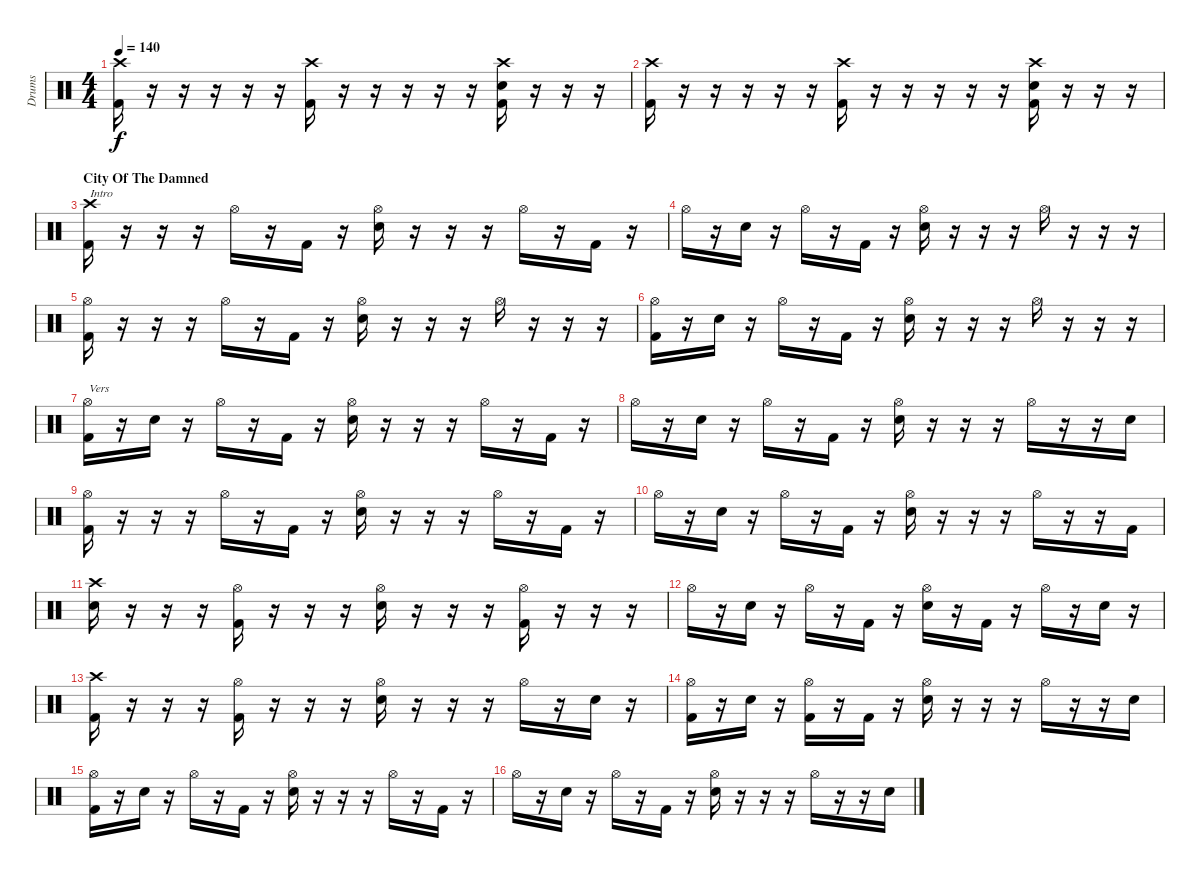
\track ("Drums" "Drums") {instrument percussion}
\staff {score}
\articulation defaults
\ts (4 4)
\tempo 140
\clef neutral
\ks c
("Crash high (hit)" "Kick (hit) 2").16{dy f} r.16 r.16 r.16 r.16 r.16 ("Crash high (hit)" "Kick (hit) 2").16 r.16 r.16 r.16 r.16 r.16 ("Crash high (hit)" "Snare (hit) 2" "Kick (hit) 2").16 r.16 r.16 r.16 |
("Crash high (hit)" "Kick (hit) 2").16 r.16 r.16 r.16 r.16 r.16 ("Crash high (hit)" "Kick (hit) 2").16 r.16 r.16 r.16 r.16 r.16 ("Crash high (hit)" "Snare (hit) 2" "Kick (hit) 2").16 r.16 r.16 r.16 |
\section ("" "City Of The Damned")
("Crash high (hit)" "Kick (hit) 2").16{txt "Intro"} r.16 r.16 r.16 "Hi-Hat (open)".16 r.16 "Kick (hit) 2".16 r.16 ("Hi-Hat (open)" "Snare (hit) 2").16 r.16 r.16 r.16 "Hi-Hat (open)".16 r.16 "Kick (hit) 2".16 r.16 |
"Hi-Hat (open)".16 r.16 "Snare (hit) 2".16 r.16 "Hi-Hat (open)".16 r.16 "Kick (hit) 2".16 r.16 ("Hi-Hat (open)" "Snare (hit) 2").16 r.16 r.16 r.16 "Hi-Hat (open)".16 r.16 r.16 r.16 |
("Hi-Hat (open)" "Kick (hit) 2").16 r.16 r.16 r.16 "Hi-Hat (open)".16 r.16 "Kick (hit) 2".16 r.16 ("Hi-Hat (open)" "Snare (hit) 2").16 r.16 r.16 r.16 "Hi-Hat (open)".16 r.16 r.16 r.16 |
("Hi-Hat (open)" "Kick (hit) 2").16 r.16 "Snare (hit) 2".16 r.16 "Hi-Hat (open)".16 r.16 "Kick (hit) 2".16 r.16 ("Hi-Hat (open)" "Snare (hit) 2").16 r.16 r.16 r.16 "Hi-Hat (open)".16 r.16 r.16 r.16 |
("Hi-Hat (open)" "Kick (hit) 2").16{txt "Vers"} r.16 "Snare (hit) 2".16 r.16 "Hi-Hat (open)".16 r.16 "Kick (hit) 2".16 r.16 ("Hi-Hat (open)" "Snare (hit) 2").16 r.16 r.16 r.16 "Hi-Hat (open)".16 r.16 "Kick (hit) 2".16 r.16 |
"Hi-Hat (open)".16 r.16 "Snare (hit) 2".16 r.16 "Hi-Hat (open)".16 r.16 "Kick (hit) 2".16 r.16 ("Hi-Hat (open)" "Snare (hit) 2").16 r.16 r.16 r.16 "Hi-Hat (open)".16 r.16 r.16 "Snare (hit) 2".16 |
("Hi-Hat (open)" "Kick (hit) 2").16 r.16 r.16 r.16 "Hi-Hat (open)".16 r.16 "Kick (hit) 2".16 r.16 ("Hi-Hat (open)" "Snare (hit) 2").16 r.16 r.16 r.16 "Hi-Hat (open)".16 r.16 "Kick (hit) 2".16 r.16 |
"Hi-Hat (open)".16 r.16 "Snare (hit) 2".16 r.16 "Hi-Hat (open)".16 r.16 "Kick (hit) 2".16 r.16 ("Hi-Hat (open)" "Snare (hit) 2").16 r.16 r.16 r.16 "Hi-Hat (open)".16 r.16 r.16 "Kick (hit) 2".16 |
("Crash high (hit)" "Snare (hit) 2").16 r.16 r.16 r.16 ("Hi-Hat (open)" "Kick (hit) 2").16 r.16 r.16 r.16 ("Hi-Hat (open)" "Snare (hit) 2").16 r.16 r.16 r.16 ("Hi-Hat (open)" "Kick (hit) 2").16 r.16 r.16 r.16 |
"Hi-Hat (open)".16 r.16 "Snare (hit) 2".16 r.16 "Hi-Hat (open)".16 r.16 "Kick (hit) 2".16 r.16 ("Hi-Hat (open)" "Snare (hit) 2").16 r.16 "Kick (hit) 2".16 r.16 "Hi-Hat (open)".16 r.16 "Snare (hit) 2".16 r.16 |
("Crash high (hit)" "Kick (hit) 2").16 r.16 r.16 r.16 ("Hi-Hat (open)" "Kick (hit) 2").16 r.16 r.16 r.16 ("Hi-Hat (open)" "Snare (hit) 2").16 r.16 r.16 r.16 "Hi-Hat (open)".16 r.16 "Snare (hit) 2".16 r.16 |
("Hi-Hat (open)" "Kick (hit) 2").16 r.16 "Snare (hit) 2".16 r.16 ("Hi-Hat (open)" "Kick (hit) 2").16 r.16 "Kick (hit) 2".16 r.16 ("Hi-Hat (open)" "Snare (hit) 2").16 r.16 r.16 r.16 "Hi-Hat (open)".16 r.16 r.16 "Snare (hit) 2".16 |
("Hi-Hat (open)" "Kick (hit) 2").16 r.16 "Snare (hit) 2".16 r.16 "Hi-Hat (open)".16 r.16 "Kick (hit) 2".16 r.16 ("Hi-Hat (open)" "Snare (hit) 2").16 r.16 r.16 r.16 "Hi-Hat (open)".16 r.16 "Kick (hit) 2".16 r.16 |
"Hi-Hat (open)".16 r.16 "Snare (hit) 2".16 r.16 "Hi-Hat (open)".16 r.16 "Kick (hit) 2".16 r.16 ("Hi-Hat (open)" "Snare (hit) 2").16 r.16 r.16 r.16 "Hi-Hat (open)".16 r.16 r.16 "Snare (hit) 2".16
